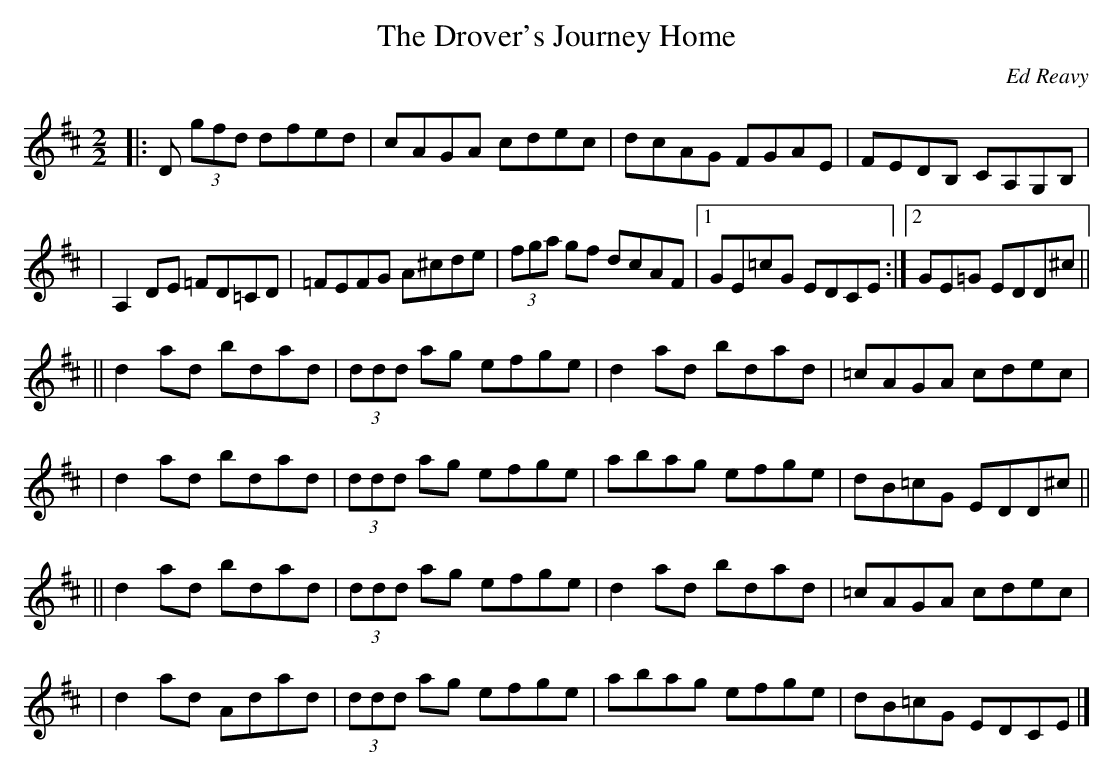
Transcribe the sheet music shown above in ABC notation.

X:1
T:The Drover's Journey Home
C:Ed Reavy
M:2/2
L:1/8
K:D
|: D (3gfd dfed | cAGA cdec | dcAG FGAE | FEDB, CA,G,B, |
| A,2 DE =FD=CD | =FEFG A^cde | (3fga gf dcAF |1 GE=cG EDCE :|2 GE=G EDD^c ||
|| d2 ad bdad | (3ddd ag efge | d2 ad bdad | =cAGA cdec |
| d2 ad bdad | (3ddd ag efge | abag efge | dB=cG EDD^c ||
|| d2 ad bdad | (3ddd ag efge | d2 ad bdad | =cAGA cdec |
| d2 ad Adad | (3ddd ag efge | abag efge | dB=cG EDCE |]
